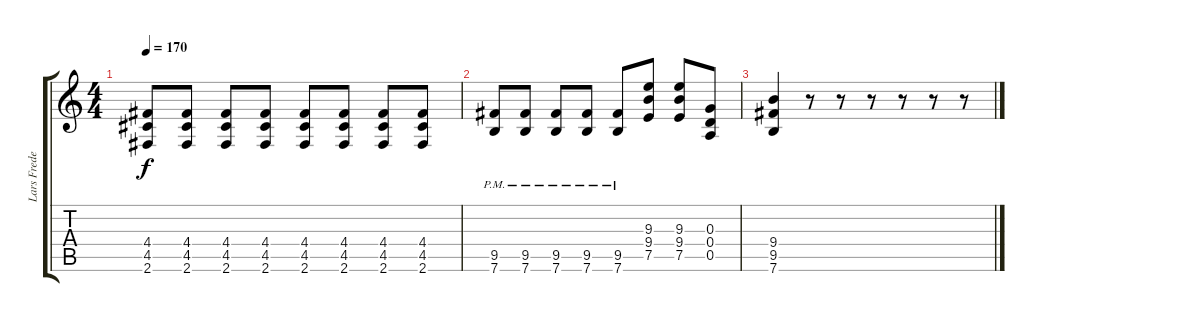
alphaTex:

\track ("Lars Frederiksen" "Lars Frede") {instrument distortionguitar}
\staff {score tabs}
\tuning (E4 B3 G3 D3 A2 E2) {hide}
\ts (4 4)
\tempo 170
\clef g2
\ks c
(4.4{t} 4.5{t} 2.6{t}).8{dy f} (4.4 4.5 2.6).8 (4.4 4.5 2.6).8 (4.4 4.5 2.6).8 (4.4 4.5 2.6).8 (4.4 4.5 2.6).8 (4.4 4.5 2.6).8 (4.4 4.5 2.6).8 |
(9.5{pm} 7.6{pm}).8 (9.5{pm} 7.6{pm}).8 (9.5{pm} 7.6{pm}).8 (9.5{pm} 7.6{pm}).8 (9.5{pm} 7.6{pm}).8 (9.3 9.4 7.5).8 (9.3 9.4 7.5).8 (0.3 0.4 0.5).8 |
(9.4 9.5 7.6).4 r.8 r.8 r.8 r.8 r.8 r.8
